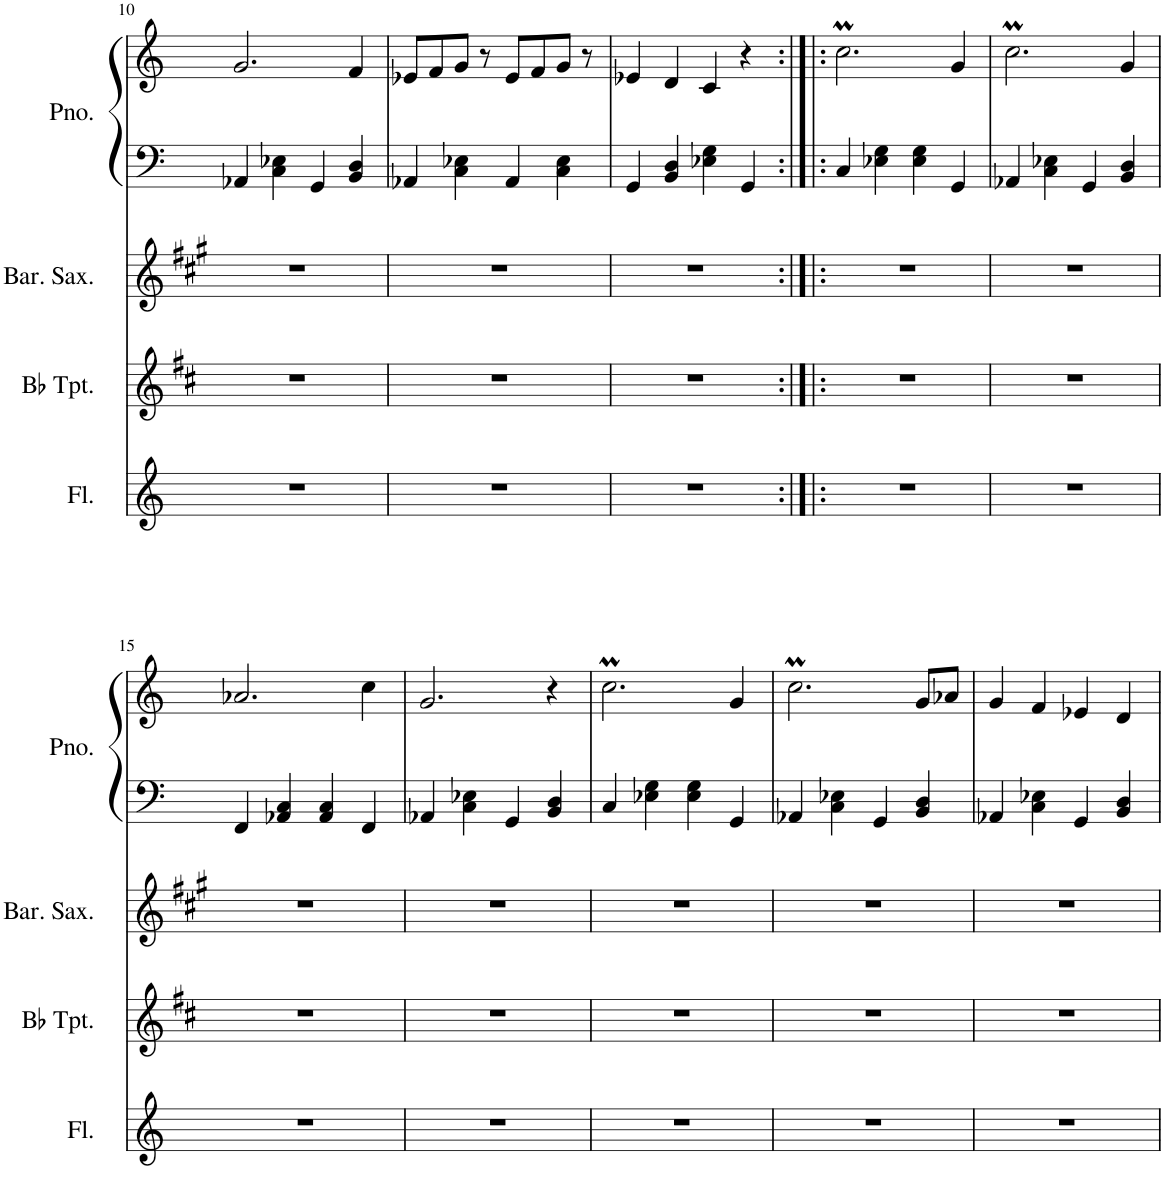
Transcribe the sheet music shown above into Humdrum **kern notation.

**kern	**kern	**kern	**kern	**kern
*part4	*part3	*part2	*part1	*part1
*staff5	*staff4	*staff3	*staff2	*staff1
*I"Flute	*I"Bb Trumpet	*I"Baritone Saxophone	*I"Piano	*
*I'Fl.	*I'Bb Tpt.	*I'Bar. Sax.	*I'Pno.	*
!!LO:PB:g=z
*clefG2	*clefG2	*clefG2	*clefF4	*clefG2
*	*Trd1c2	*Trd12c21	*	*
*k[]	*k[f#c#]	*k[f#c#g#]	*k[]	*k[]
*M4/4	*M4/4	*M4/4	*M4/4	*M4/4
=10	=10	=10	=10	=10
1r	1r	1r	4AA-X/	2.g/
.	.	.	4C\ 4E-X\	.
.	.	.	4GG/	.
.	.	.	4BB/ 4D/	4f/
=11	=11	=11	=11	=11
1r	1r	1r	4AA-X/	8e-X/L
.	.	.	.	8f/
.	.	.	4C\ 4E-X\	8g/J
.	.	.	.	8r
.	.	.	4AA-/	8e-/L
.	.	.	.	8f/
.	.	.	4C\ 4E-\	8g/J
.	.	.	.	8r
=12	=12	=12	=12	=12
1r	1r	1r	4GG/	4e-X/
.	.	.	4BB/ 4D/	4d/
.	.	.	4E-X\ 4G\	4c/
.	.	.	4GG/	4r
=13:|!|:	=13:|!|:	=13:|!|:	=13:|!|:	=13:|!|:
1r	1r	1r	4C/	2.ccM\
.	.	.	4E-X\ 4G\	.
.	.	.	4E-\ 4G\	.
.	.	.	4GG/	4g/
=14	=14	=14	=14	=14
1r	1r	1r	4AA-X/	2.ccM\
.	.	.	4C\ 4E-X\	.
.	.	.	4GG/	.
.	.	.	4BB/ 4D/	4g/
!!LO:LB:g=z
=15	=15	=15	=15	=15
1r	1r	1r	4FF/	2.a-X/
.	.	.	4AA-X/ 4C/	.
.	.	.	4AA-/ 4C/	.
.	.	.	4FF/	4cc\
=16	=16	=16	=16	=16
1r	1r	1r	4AA-X/	2.g/
.	.	.	4C\ 4E-X\	.
.	.	.	4GG/	.
.	.	.	4BB/ 4D/	4r
=17	=17	=17	=17	=17
1r	1r	1r	4C/	2.ccM\
.	.	.	4E-X\ 4G\	.
.	.	.	4E-\ 4G\	.
.	.	.	4GG/	4g/
=18	=18	=18	=18	=18
1r	1r	1r	4AA-X/	2.ccM\
.	.	.	4C\ 4E-X\	.
.	.	.	4GG/	.
.	.	.	4BB/ 4D/	8g/L
.	.	.	.	8a-X/J
=19	=19	=19	=19	=19
1r	1r	1r	4AA-X/	4g/
.	.	.	4C\ 4E-X\	4f/
.	.	.	4GG/	4e-X/
.	.	.	4BB/ 4D/	4d/
=	=	=	=	=
*-	*-	*-	*-	*-
